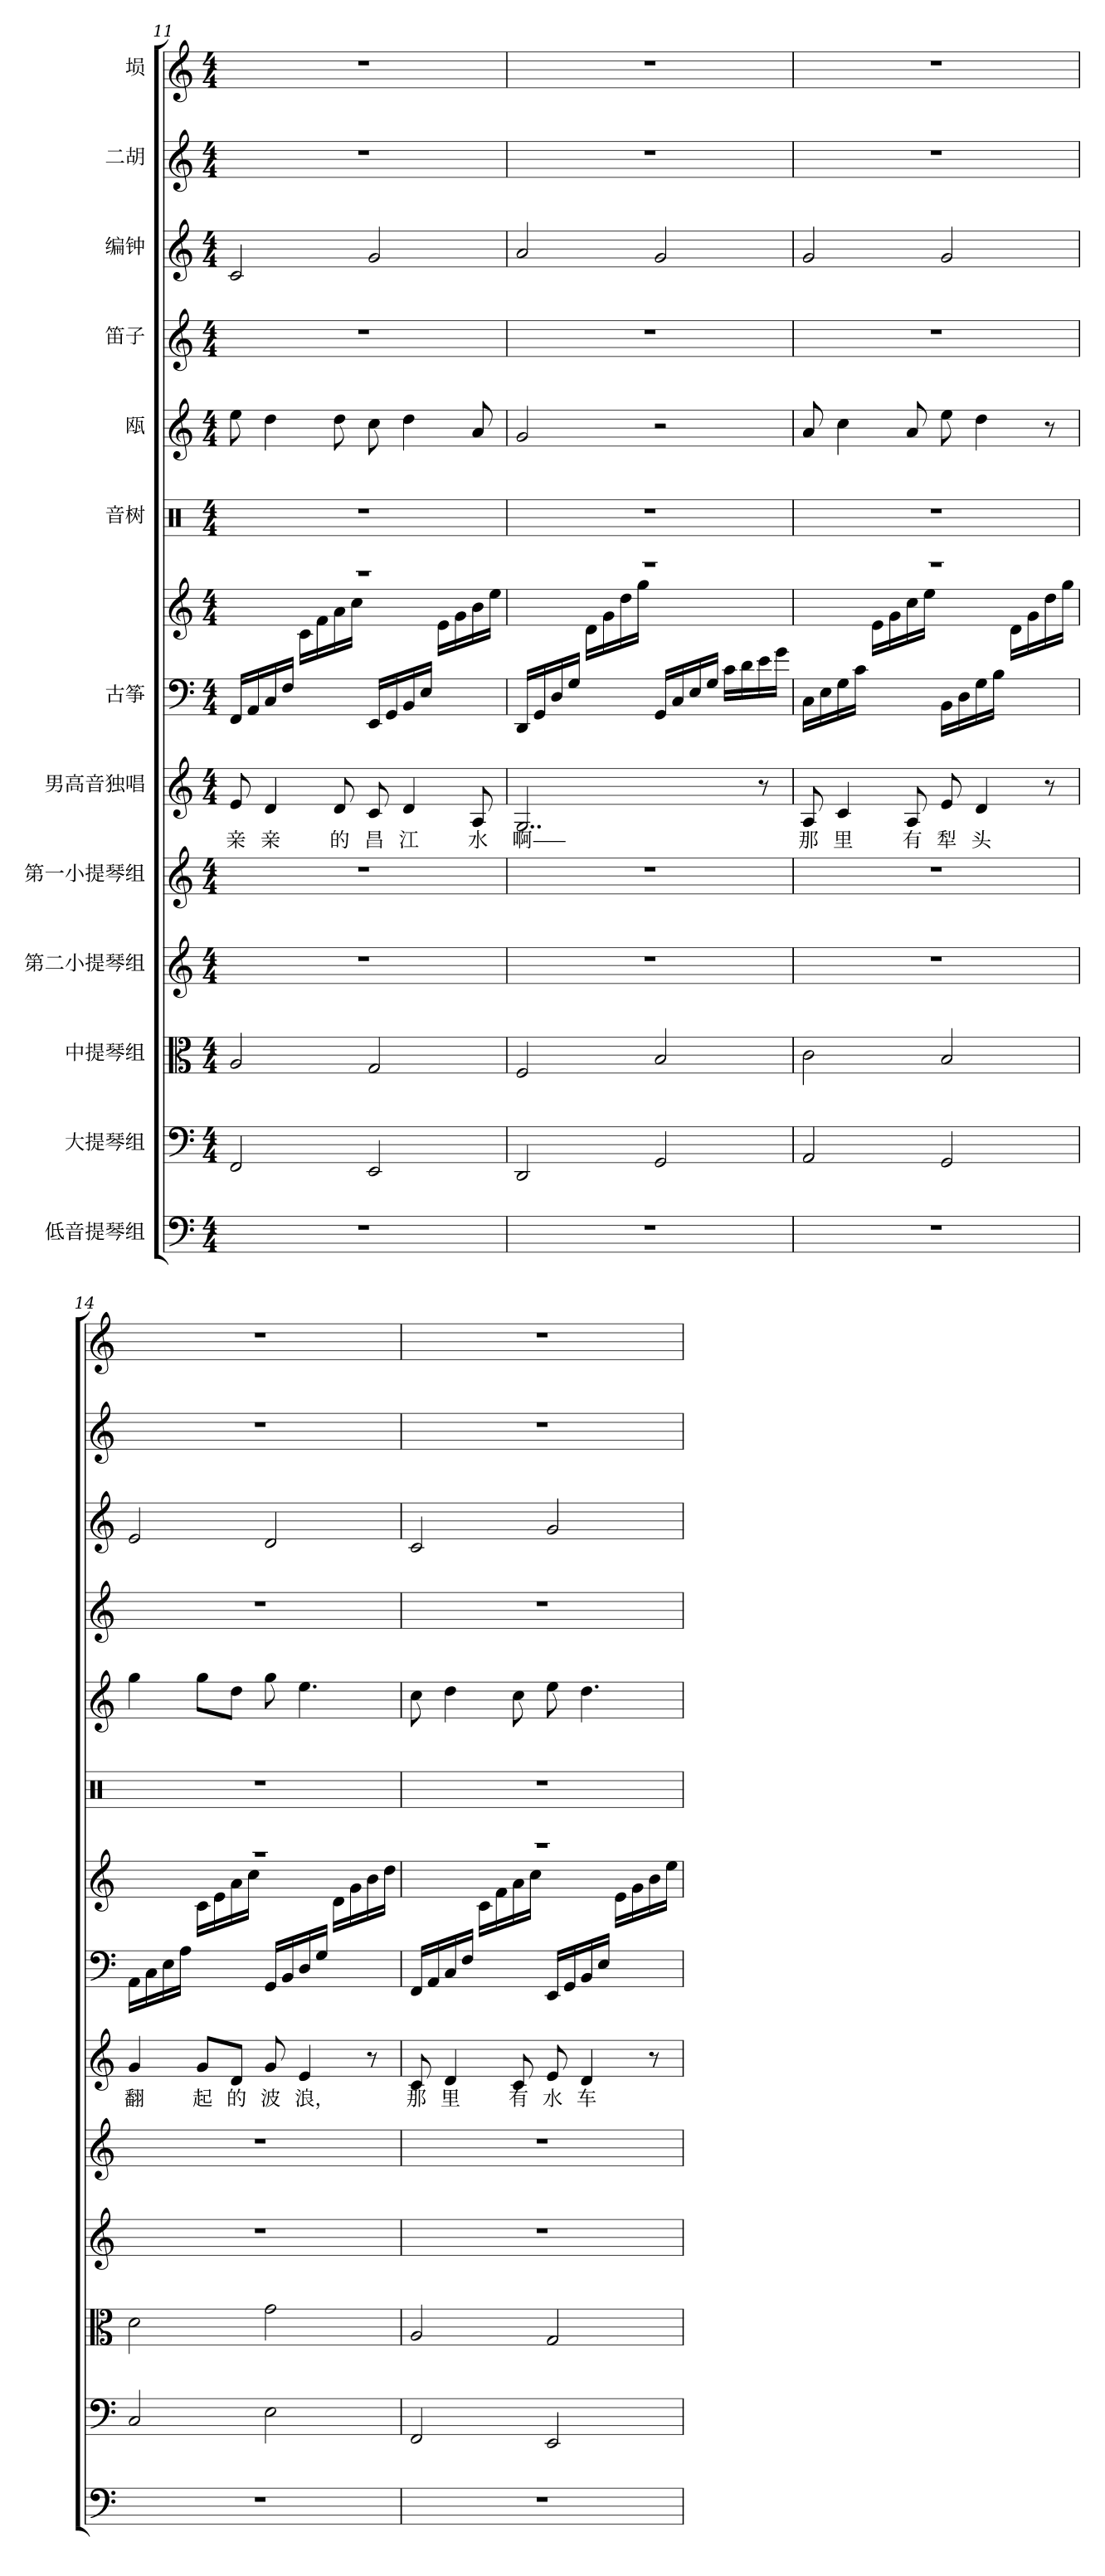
**kern	**kern	**kern	**kern	**kern	**kern	**text	**kern	**kern	**kern	**kern	**kern	**kern	**kern	**kern
*part13	*part12	*part11	*part10	*part9	*part8	*part8	*part7	*part7	*part6	*part5	*part4	*part3	*part2	*part1
*staff14	*staff13	*staff12	*staff11	*staff10	*staff9	*staff9	*staff8	*staff7	*staff6	*staff5	*staff4	*staff3	*staff2	*staff1
*I"低音提琴组	*I"大提琴组	*I"中提琴组	*I"第二小提琴组	*I"第一小提琴组	*I"男高音独唱	*	*I"古筝	*	*I"音树	*I"瓯	*I"笛子	*I"编钟	*I"二胡	*I"埙
*clefF4	*clefF4	*clefC3	*clefG2	*clefG2	*clefG2	*	*clefF4	*clefG2	*clefX	*clefG2	*clefG2	*clefG2	*clefG2	*clefG2
*ITrd7c12	*	*	*	*	*	*	*	*	*	*	*ITrd-7c-12	*	*	*
*k[]	*k[]	*k[]	*k[]	*k[]	*k[]	*	*k[]	*k[]	*k[]	*k[]	*k[]	*k[]	*k[]	*k[]
*M4/4	*M4/4	*M4/4	*M4/4	*M4/4	*M4/4	*	*M4/4	*M4/4	*M4/4	*M4/4	*M4/4	*M4/4	*M4/4	*M4/4
=11	=11	=11	=11	=11	=11	=11	=11	=11	=11	=11	=11	=11	=11	=11
!	!	!	!	!	!	!LO:LY:b	!	!	!	!	!	!	!	!
*	*	*	*	*	*	*	*	*^	*	*	*	*	*	*
1r	2FF/	2A/	1r	1r	8e/	亲	16FF/LL	1r	4ryy	1r	8ee\	1r	2c/	1r	1r
.	.	.	.	.	.	.	16AA/	.	.	.	.	.	.	.	.
!	!	!	!	!	!	!LO:LY:b	!	!	!	!	!	!	!	!	!
.	.	.	.	.	4d/	亲	16C/	.	.	.	4dd\	.	.	.	.
.	.	.	.	.	.	.	16F/JJ	.	.	.	.	.	.	.	.
.	.	.	.	.	.	.	4ryy	.	16c\LL	.	.	.	.	.	.
.	.	.	.	.	.	.	.	.	16f\	.	.	.	.	.	.
!	!	!	!	!	!	!LO:LY:b	!	!	!	!	!	!	!	!	!
.	.	.	.	.	8d/	的	.	.	16a\	.	8dd\	.	.	.	.
.	.	.	.	.	.	.	.	.	16cc\JJ	.	.	.	.	.	.
!	!	!	!	!	!	!LO:LY:b	!	!	!	!	!	!	!	!	!
.	2EE/	2G/	.	.	8c/	昌	16EE/LL	.	4ryy	.	8cc\	.	2g/	.	.
.	.	.	.	.	.	.	16GG/	.	.	.	.	.	.	.	.
!	!	!	!	!	!	!LO:LY:b	!	!	!	!	!	!	!	!	!
.	.	.	.	.	4d/	江	16BB/	.	.	.	4dd\	.	.	.	.
.	.	.	.	.	.	.	16E/JJ	.	.	.	.	.	.	.	.
.	.	.	.	.	.	.	4ryy	.	16e\LL	.	.	.	.	.	.
.	.	.	.	.	.	.	.	.	16g\	.	.	.	.	.	.
!	!	!	!	!	!	!LO:LY:b	!	!	!	!	!	!	!	!	!
.	.	.	.	.	8A/	水	.	.	16b\	.	8a/	.	.	.	.
.	.	.	.	.	.	.	.	.	16ee\JJ	.	.	.	.	.	.
!!LO:PB:g=z
=12	=12	=12	=12	=12	=12	=12	=12	=12	=12	=12	=12	=12	=12	=12	=12
!	!	!	!	!	!	!LO:LY:b	!	!	!	!	!	!	!	!	!
1r	2DD/	2F/	1r	1r	2..G/	啊——	16DD/LL	1r	4ryy	1r	2g/	1r	2a/	1r	1r
.	.	.	.	.	.	.	16GG/	.	.	.	.	.	.	.	.
.	.	.	.	.	.	.	16D/	.	.	.	.	.	.	.	.
.	.	.	.	.	.	.	16G/JJ	.	.	.	.	.	.	.	.
.	.	.	.	.	.	.	4ryy	.	16d\LL	.	.	.	.	.	.
.	.	.	.	.	.	.	.	.	16g\	.	.	.	.	.	.
.	.	.	.	.	.	.	.	.	16dd\	.	.	.	.	.	.
.	.	.	.	.	.	.	.	.	16gg\JJ	.	.	.	.	.	.
.	2GG/	2B/	.	.	.	.	16GG/LL	.	2ryy	.	2r	.	2g/	.	.
.	.	.	.	.	.	.	16C/	.	.	.	.	.	.	.	.
.	.	.	.	.	.	.	16E/	.	.	.	.	.	.	.	.
.	.	.	.	.	.	.	16G/JJ	.	.	.	.	.	.	.	.
.	.	.	.	.	.	.	16c\LL	.	.	.	.	.	.	.	.
.	.	.	.	.	.	.	16d\	.	.	.	.	.	.	.	.
.	.	.	.	.	8r	.	16e\	.	.	.	.	.	.	.	.
.	.	.	.	.	.	.	16g\JJ	.	.	.	.	.	.	.	.
=13	=13	=13	=13	=13	=13	=13	=13	=13	=13	=13	=13	=13	=13	=13	=13
!	!	!	!	!	!	!LO:LY:b	!	!	!	!	!	!	!	!	!
1r	2AA/	2c\	1r	1r	8A/	那	16C\LL	1r	4ryy	1r	8a/	1r	2g/	1r	1r
.	.	.	.	.	.	.	16E\	.	.	.	.	.	.	.	.
!	!	!	!	!	!	!LO:LY:b	!	!	!	!	!	!	!	!	!
.	.	.	.	.	4c/	里	16G\	.	.	.	4cc\	.	.	.	.
.	.	.	.	.	.	.	16c\JJ	.	.	.	.	.	.	.	.
.	.	.	.	.	.	.	4ryy	.	16e\LL	.	.	.	.	.	.
.	.	.	.	.	.	.	.	.	16g\	.	.	.	.	.	.
!	!	!	!	!	!	!LO:LY:b	!	!	!	!	!	!	!	!	!
.	.	.	.	.	8A/	有	.	.	16cc\	.	8a/	.	.	.	.
.	.	.	.	.	.	.	.	.	16ee\JJ	.	.	.	.	.	.
!	!	!	!	!	!	!LO:LY:b	!	!	!	!	!	!	!	!	!
.	2GG/	2B/	.	.	8e/	犁	16BB\LL	.	4ryy	.	8ee\	.	2g/	.	.
.	.	.	.	.	.	.	16D\	.	.	.	.	.	.	.	.
!	!	!	!	!	!	!LO:LY:b	!	!	!	!	!	!	!	!	!
.	.	.	.	.	4d/	头	16G\	.	.	.	4dd\	.	.	.	.
.	.	.	.	.	.	.	16B\JJ	.	.	.	.	.	.	.	.
.	.	.	.	.	.	.	4ryy	.	16d\LL	.	.	.	.	.	.
.	.	.	.	.	.	.	.	.	16g\	.	.	.	.	.	.
.	.	.	.	.	8r	.	.	.	16dd\	.	8r	.	.	.	.
.	.	.	.	.	.	.	.	.	16gg\JJ	.	.	.	.	.	.
!!LO:PB:g=z
=14	=14	=14	=14	=14	=14	=14	=14	=14	=14	=14	=14	=14	=14	=14	=14
!	!	!	!	!	!	!LO:LY:b	!	!	!	!	!	!	!	!	!
1r	2C/	2d\	1r	1r	4g/	翻	16AA\LL	1r	4ryy	1r	4gg\	1r	2e/	1r	1r
.	.	.	.	.	.	.	16C\	.	.	.	.	.	.	.	.
.	.	.	.	.	.	.	16E\	.	.	.	.	.	.	.	.
.	.	.	.	.	.	.	16A\JJ	.	.	.	.	.	.	.	.
!	!	!	!	!	!	!LO:LY:b	!	!	!	!	!	!	!	!	!
.	.	.	.	.	8g/L	起	4ryy	.	16c\LL	.	8gg\L	.	.	.	.
.	.	.	.	.	.	.	.	.	16e\	.	.	.	.	.	.
!	!	!	!	!	!	!LO:LY:b	!	!	!	!	!	!	!	!	!
.	.	.	.	.	8d/J	的	.	.	16a\	.	8dd\J	.	.	.	.
.	.	.	.	.	.	.	.	.	16cc\JJ	.	.	.	.	.	.
!	!	!	!	!	!	!LO:LY:b	!	!	!	!	!	!	!	!	!
.	2E\	2g\	.	.	8g/	波	16GG/LL	.	4ryy	.	8gg\	.	2d/	.	.
.	.	.	.	.	.	.	16BB/	.	.	.	.	.	.	.	.
!	!	!	!	!	!	!LO:LY:b	!	!	!	!	!	!	!	!	!
.	.	.	.	.	4e/	浪，	16D/	.	.	.	4.ee\	.	.	.	.
.	.	.	.	.	.	.	16G/JJ	.	.	.	.	.	.	.	.
.	.	.	.	.	.	.	4ryy	.	16d\LL	.	.	.	.	.	.
.	.	.	.	.	.	.	.	.	16g\	.	.	.	.	.	.
.	.	.	.	.	8r	.	.	.	16b\	.	.	.	.	.	.
.	.	.	.	.	.	.	.	.	16dd\JJ	.	.	.	.	.	.
=15	=15	=15	=15	=15	=15	=15	=15	=15	=15	=15	=15	=15	=15	=15	=15
!	!	!	!	!	!	!LO:LY:b	!	!	!	!	!	!	!	!	!
1r	2FF/	2A/	1r	1r	8c/	那	16FF/LL	1r	4ryy	1r	8cc\	1r	2c/	1r	1r
.	.	.	.	.	.	.	16AA/	.	.	.	.	.	.	.	.
!	!	!	!	!	!	!LO:LY:b	!	!	!	!	!	!	!	!	!
.	.	.	.	.	4d/	里	16C/	.	.	.	4dd\	.	.	.	.
.	.	.	.	.	.	.	16F/JJ	.	.	.	.	.	.	.	.
.	.	.	.	.	.	.	4ryy	.	16c\LL	.	.	.	.	.	.
.	.	.	.	.	.	.	.	.	16f\	.	.	.	.	.	.
!	!	!	!	!	!	!LO:LY:b	!	!	!	!	!	!	!	!	!
.	.	.	.	.	8c/	有	.	.	16a\	.	8cc\	.	.	.	.
.	.	.	.	.	.	.	.	.	16cc\JJ	.	.	.	.	.	.
!	!	!	!	!	!	!LO:LY:b	!	!	!	!	!	!	!	!	!
.	2EE/	2G/	.	.	8e/	水	16EE/LL	.	4ryy	.	8ee\	.	2g/	.	.
.	.	.	.	.	.	.	16GG/	.	.	.	.	.	.	.	.
!	!	!	!	!	!	!LO:LY:b	!	!	!	!	!	!	!	!	!
.	.	.	.	.	4d/	车	16BB/	.	.	.	4.dd\	.	.	.	.
.	.	.	.	.	.	.	16E/JJ	.	.	.	.	.	.	.	.
.	.	.	.	.	.	.	4ryy	.	16e\LL	.	.	.	.	.	.
.	.	.	.	.	.	.	.	.	16g\	.	.	.	.	.	.
.	.	.	.	.	8r	.	.	.	16b\	.	.	.	.	.	.
.	.	.	.	.	.	.	.	.	16ee\JJ	.	.	.	.	.	.
*	*	*	*	*	*	*	*	*v	*v	*	*	*	*	*	*
=	=	=	=	=	=	=	=	=	=	=	=	=	=	=
*-	*-	*-	*-	*-	*-	*-	*-	*-	*-	*-	*-	*-	*-	*-
